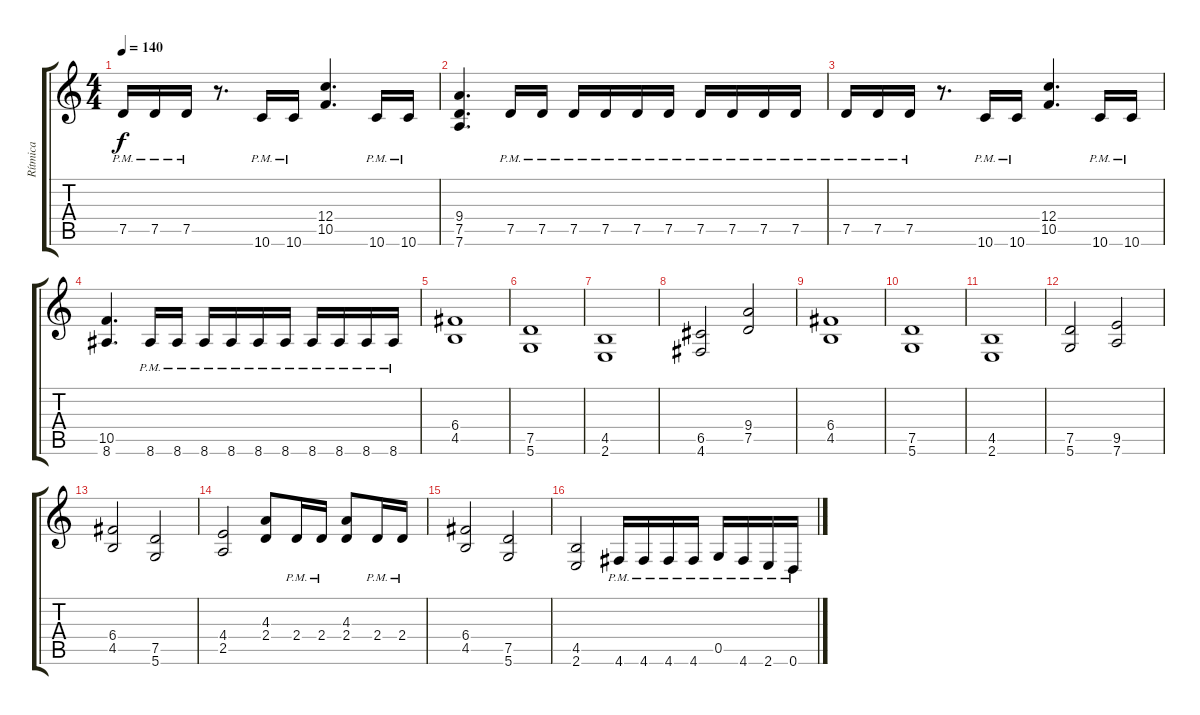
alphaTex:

\track ("Rítmica" "Rítmica") {instrument distortionguitar}
\staff {score tabs}
\tuning (D4 A3 F3 C3 G2 D2) {hide}
\ts (4 4)
\tempo 140
\clef g2
\ks c
7.5{pm}.16{dy f} 7.5{pm}.16 7.5{pm}.16 r.8{d} 10.6{pm}.16 10.6{pm}.16 (12.4 10.5).4{d} 10.6{pm}.16 10.6{pm}.16 |
(9.4 7.5 7.6).4{d} 7.5{pm}.16 7.5{pm}.16 7.5{pm}.16 7.5{pm}.16 7.5{pm}.16 7.5{pm}.16 7.5{pm}.16 7.5{pm}.16 7.5{pm}.16 7.5{pm}.16 |
7.5{pm}.16 7.5{pm}.16 7.5{pm}.16 r.8{d} 10.6{pm}.16 10.6{pm}.16 (12.4 10.5).4{d} 10.6{pm}.16 10.6{pm}.16 |
(10.5 8.6).4{d} 8.6{pm}.16 8.6{pm}.16 8.6{pm}.16 8.6{pm}.16 8.6{pm}.16 8.6{pm}.16 8.6{pm}.16 8.6{pm}.16 8.6{pm}.16 8.6{pm}.16 |
(6.4 4.5).1 |
(7.5 5.6).1 |
(4.5 2.6).1 |
(6.5 4.6).2 (9.4 7.5).2 |
(6.4 4.5).1 |
(7.5 5.6).1 |
(4.5 2.6).1 |
(7.5 5.6).2 (9.5 7.6).2 |
(6.4 4.5).2 (7.5 5.6).2 |
(4.4 2.5).2 (4.3 2.4).8 2.4{pm}.16 2.4{pm}.16 (4.3 2.4).8 2.4{pm}.16 2.4{pm}.16 |
(6.4 4.5).2 (7.5 5.6).2 |
(4.5 2.6).2 4.6{pm}.16 4.6{pm}.16 4.6{pm}.16 4.6{pm}.16 0.5{pm}.16 4.6{pm}.16 2.6{pm}.16 0.6{pm}.16
